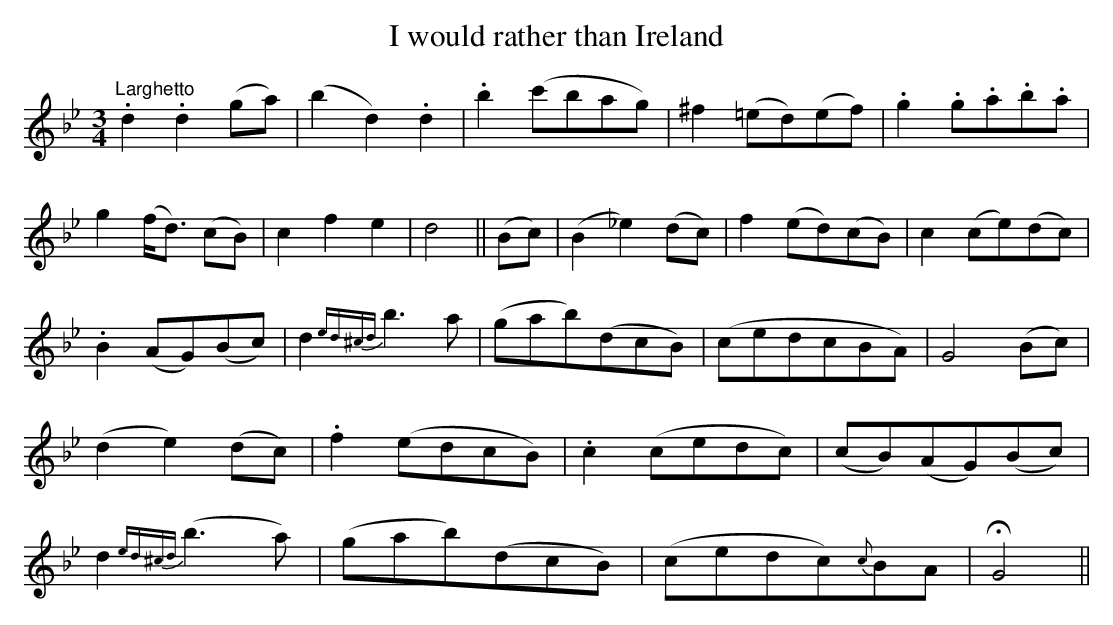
X:1
T:I would rather than Ireland
M:3/4
L:1/8
K:Gmin
"Larghetto".d2.d2 (ga)|(b2d2) .d2|.b2 (c'bag)|^f2 (=ed)(ef)|.g2 .g.a.b.a|
g2 (f<d) (cB)|c2f2e2|d4||(Bc)|(B2_e2)(dc)|f2 (ed)(cB)|c2 (ce)(dc)|
.B2 (AG)(Bc)|d2 {ed^cd} b3a|(gab)(dcB)|(cedcBA)|G4 (Bc)|
(d2e2) (dc)|.f2 (edcB)|.c2 (cedc)|(cB)(AG)(Bc)|
d2 {ed^cd}(b3a)|(gab)(dcB)|(cedc){c}BA|!fermata!G4||
